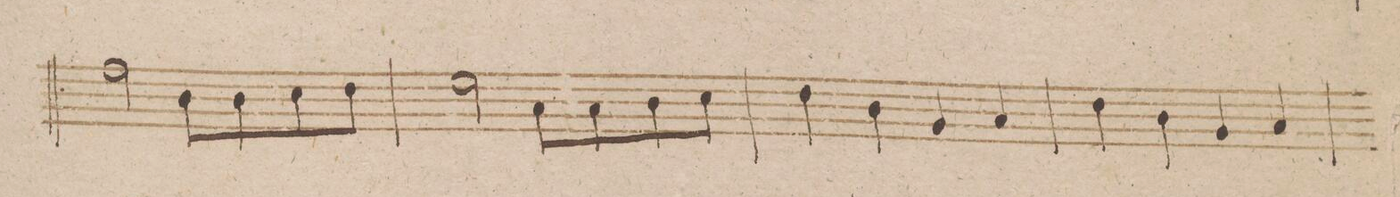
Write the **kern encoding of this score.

**kern	**dynam
*I"Fagotto 1mo	*
*clefF4	*
*k[b-]	*
*met(c)	*
*M4/4	*
2A\	.
8D\L	.
8D\	.
8E\	.
8F\J	.
=267	=267
2G\	.
8C\L	.
8C\	.
8D\	.
8E\J	.
=268	=268
4F\	.
4D\	.
4BB-/	.
4C/	.
=269	=269
4F\	.
4D\	.
4BB-/	.
4C/	.
=270	=270
*-	*-
